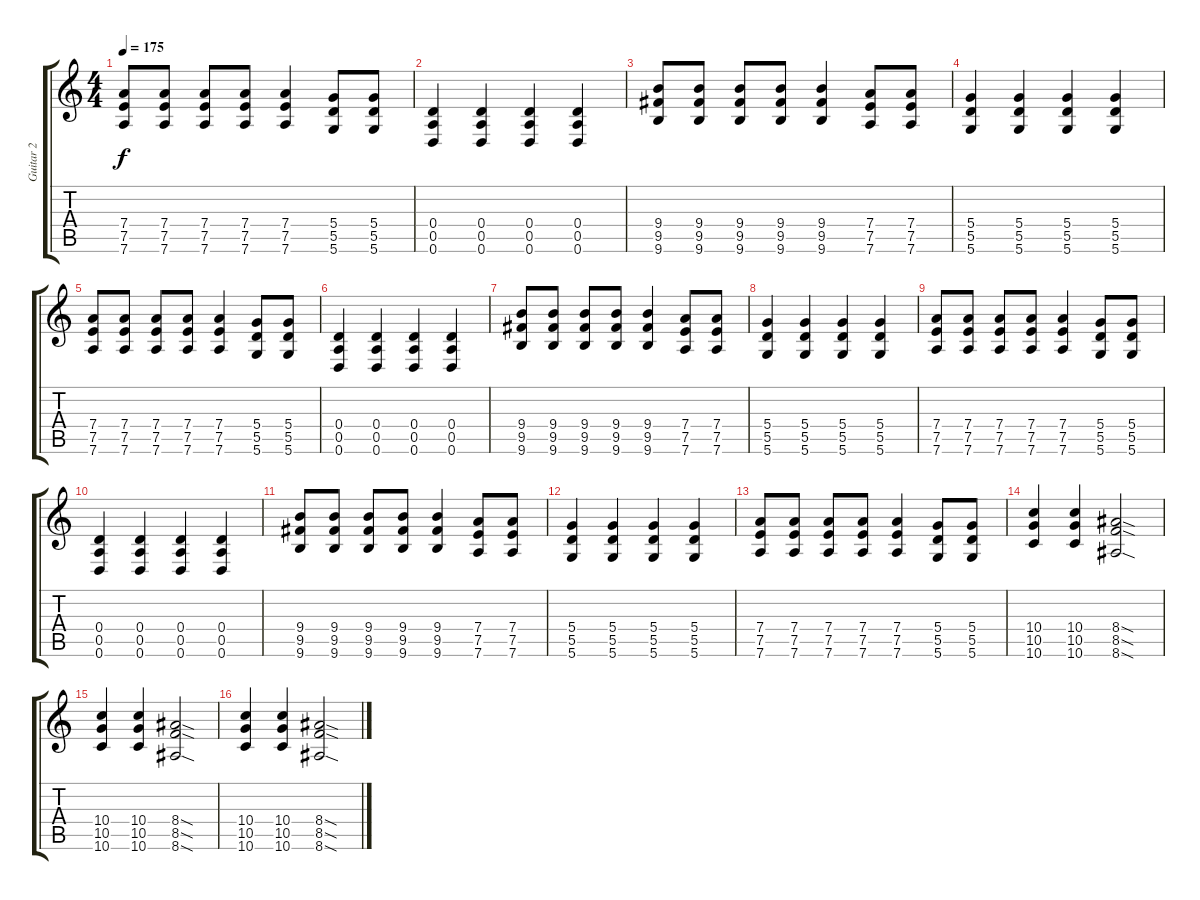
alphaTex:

\track ("Guitar 2" "Guitar 2") {instrument distortionguitar}
\staff {score tabs}
\tuning (E4 B3 G3 D3 A2 D2) {hide}
\ts (4 4)
\tempo 175
\clef g2
\ks c
(7.4 7.5 7.6).8{dy f} (7.4 7.5 7.6).8 (7.4 7.5 7.6).8 (7.4 7.5 7.6).8 (7.4 7.5 7.6).4 (5.4 5.5 5.6).8 (5.4 5.5 5.6).8 |
(0.4 0.5 0.6).4 (0.4 0.5 0.6).4 (0.4 0.5 0.6).4 (0.4 0.5 0.6).4 |
(9.4 9.5 9.6).8 (9.4 9.5 9.6).8 (9.4 9.5 9.6).8 (9.4 9.5 9.6).8 (9.4 9.5 9.6).4 (7.4 7.5 7.6).8 (7.4 7.5 7.6).8 |
(5.4 5.5 5.6).4 (5.4 5.5 5.6).4 (5.4 5.5 5.6).4 (5.4 5.5 5.6).4 |
(7.4 7.5 7.6).8 (7.4 7.5 7.6).8 (7.4 7.5 7.6).8 (7.4 7.5 7.6).8 (7.4 7.5 7.6).4 (5.4 5.5 5.6).8 (5.4 5.5 5.6).8 |
(0.4 0.5 0.6).4 (0.4 0.5 0.6).4 (0.4 0.5 0.6).4 (0.4 0.5 0.6).4 |
(9.4 9.5 9.6).8 (9.4 9.5 9.6).8 (9.4 9.5 9.6).8 (9.4 9.5 9.6).8 (9.4 9.5 9.6).4 (7.4 7.5 7.6).8 (7.4 7.5 7.6).8 |
(5.4 5.5 5.6).4 (5.4 5.5 5.6).4 (5.4 5.5 5.6).4 (5.4 5.5 5.6).4 |
(7.4 7.5 7.6).8 (7.4 7.5 7.6).8 (7.4 7.5 7.6).8 (7.4 7.5 7.6).8 (7.4 7.5 7.6).4 (5.4 5.5 5.6).8 (5.4 5.5 5.6).8 |
(0.4 0.5 0.6).4 (0.4 0.5 0.6).4 (0.4 0.5 0.6).4 (0.4 0.5 0.6).4 |
(9.4 9.5 9.6).8 (9.4 9.5 9.6).8 (9.4 9.5 9.6).8 (9.4 9.5 9.6).8 (9.4 9.5 9.6).4 (7.4 7.5 7.6).8 (7.4 7.5 7.6).8 |
(5.4 5.5 5.6).4 (5.4 5.5 5.6).4 (5.4 5.5 5.6).4 (5.4 5.5 5.6).4 |
(7.4 7.5 7.6).8 (7.4 7.5 7.6).8 (7.4 7.5 7.6).8 (7.4 7.5 7.6).8 (7.4 7.5 7.6).4 (5.4 5.5 5.6).8 (5.4 5.5 5.6).8 |
(10.4 10.5 10.6).4 (10.4 10.5 10.6).4 (8.4{sod} 8.5{sod} 8.6{sod}).2 |
(10.4 10.5 10.6).4 (10.4 10.5 10.6).4 (8.4{sod} 8.5{sod} 8.6{sod}).2 |
(10.4 10.5 10.6).4 (10.4 10.5 10.6).4 (8.4{sod} 8.5{sod} 8.6{sod}).2
